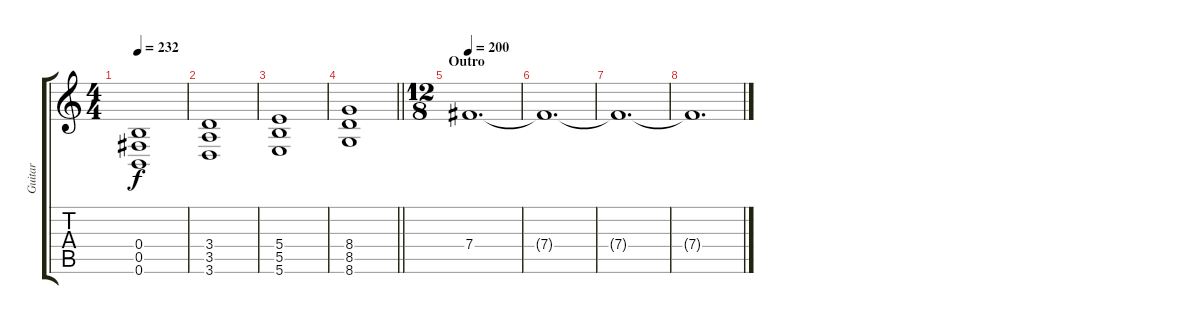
\track ("Guitar" "Guitar") {instrument distortionguitar}
\staff {score tabs}
\tuning (Db4 Ab3 E3 B2 Gb2 B1) {hide}
\ts (4 4)
\tempo 232
\clef g2
\ks c
(0.4 0.5 0.6).1{dy f} |
(3.4 3.5 3.6).1 |
(5.4 5.5 5.6).1 |
\barLineRight lightlight
(8.4 8.5 8.6).1 |
\ts (12 8)
\section ("" "Outro")
\tempo 200
7.4.1{d volume 0} |
7.4{t}.1{d} |
7.4{t}.1{d} |
7.4{t}.1{d}
